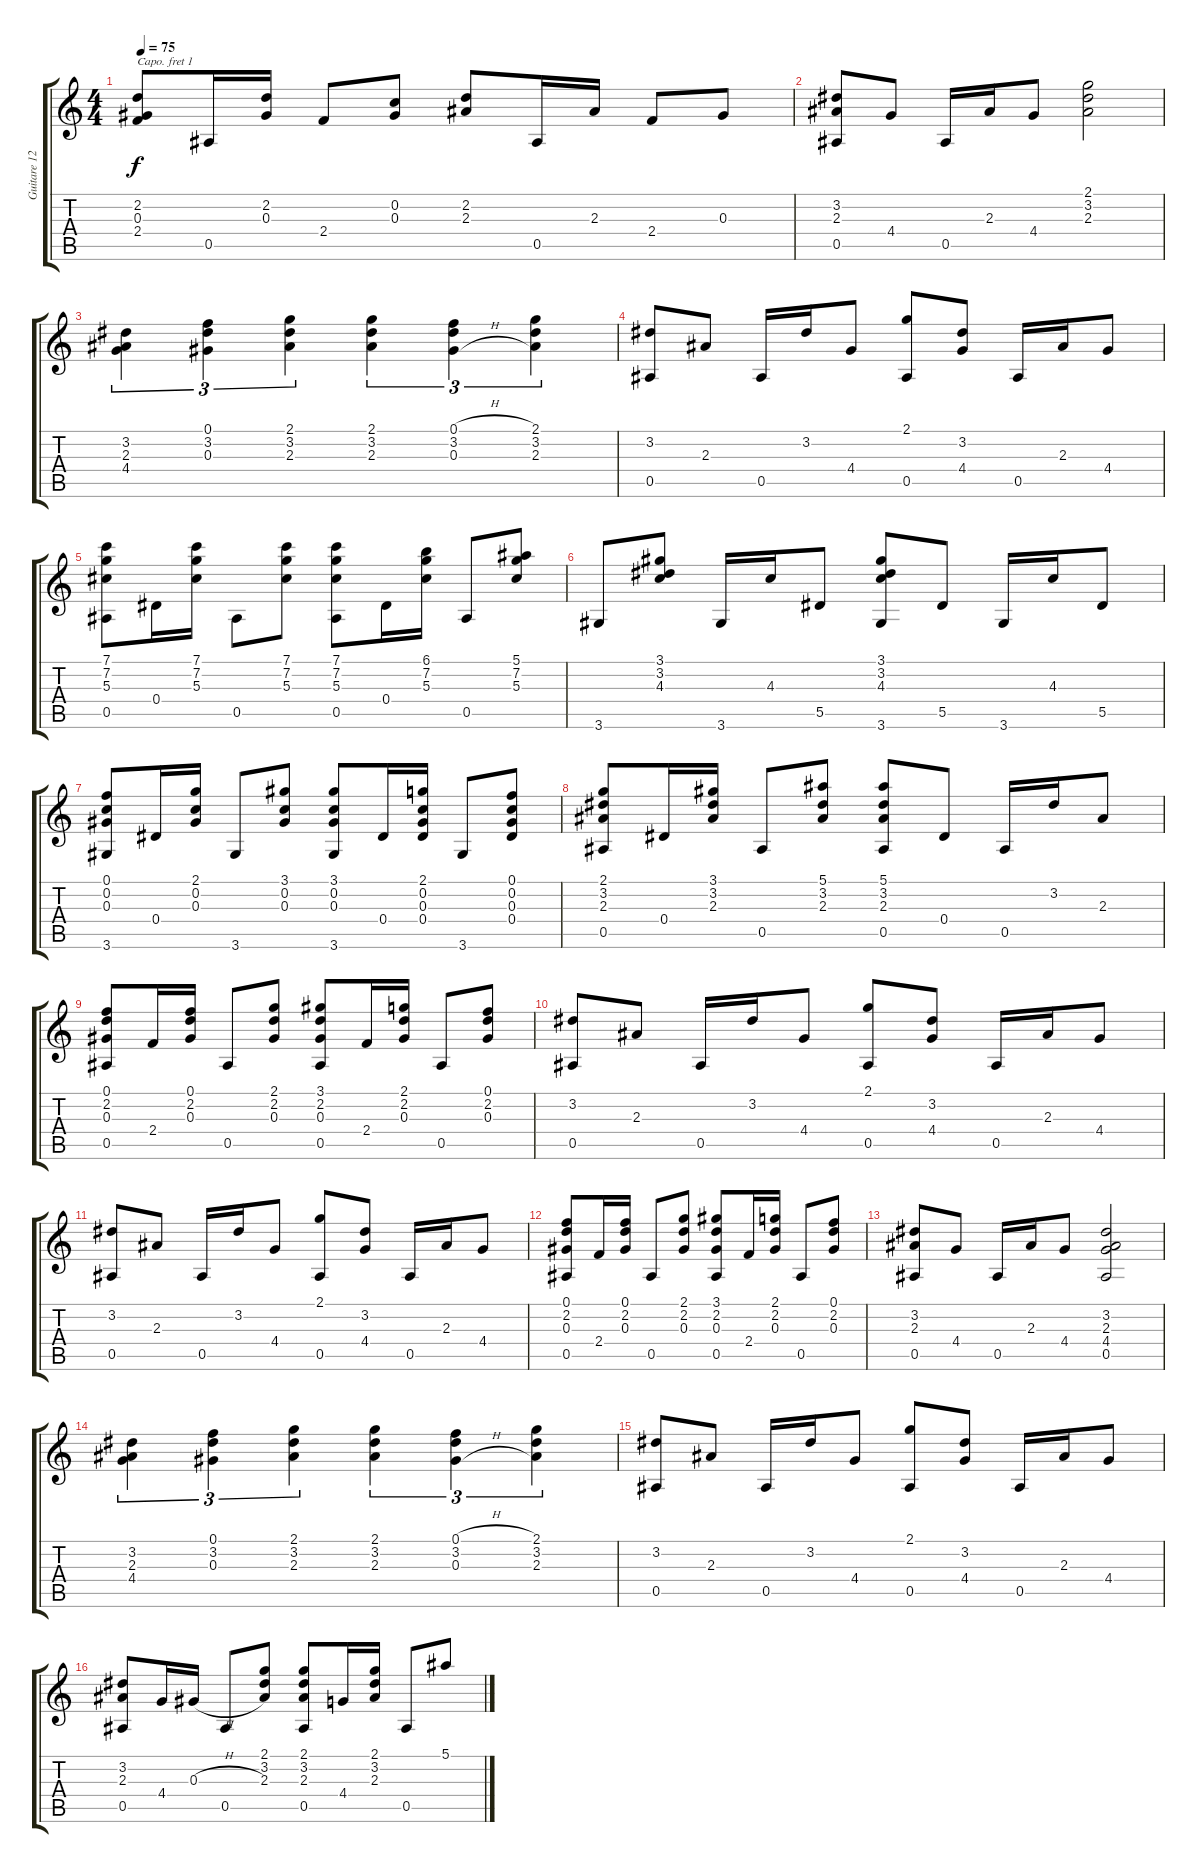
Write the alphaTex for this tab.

\track ("Guitare 12 cordes" "Guitare 12") {instrument acousticguitarnylon}
\staff {score tabs}
\capo 1
\tuning (E4 B3 G3 D3 A2 E2) {hide}
\ts (4 4)
\tempo 75
\clef g2
\ks c
(2.2 0.3 2.4).8{dy f} 0.5.16 (2.2 0.3).16 2.4.8 (0.2 0.3).8 (2.2 2.3).8 0.5.16 2.3.16 2.4.8 0.3.8 |
(3.2 2.3 0.5).8 4.4.8 0.5.16 2.3.16 4.4.8 (2.1 3.2 2.3).2 |
(3.2 2.3 4.4).4{tu (3 2)} (0.1 3.2 0.3).4{tu (3 2)} (2.1 3.2 2.3).4{tu (3 2)} (2.1 3.2 2.3).4{tu (3 2)} (0.1{h} 3.2{h} 0.3{h}).4{tu (3 2)} (2.1 3.2 2.3).4{tu (3 2)} |
(3.2 0.5).8 2.3.8 0.5.16 3.2.16 4.4.8 (2.1 0.5).8 (3.2 4.4).8 0.5.16 2.3.16 4.4.8 |
(7.1 7.2 5.3 0.5).8 0.4.16 (7.1 7.2 5.3).16 0.5.8 (7.1 7.2 5.3).8 (7.1 7.2 5.3 0.5).8 0.4.16 (6.1 7.2 5.3).16 0.5.8 (5.1 7.2 5.3).8 |
3.6.8 (3.1 3.2 4.3).8 3.6.16 4.3.16 5.5.8 (3.1 3.2 4.3 3.6).8 5.5.8 3.6.16 4.3.16 5.5.8 |
(0.1 0.2 0.3 3.6).8 0.4.16 (2.1 0.2 0.3).16 3.6.8 (3.1 0.2 0.3).8 (3.1 0.2 0.3 3.6).8 0.4.16 (2.1 0.2 0.3 0.4).16 3.6.8 (0.1 0.2 0.3 0.4).8 |
(2.1 3.2 2.3 0.5).8 0.4.16 (3.1 3.2 2.3).16 0.5.8 (5.1 3.2 2.3).8 (5.1 3.2 2.3 0.5).8 0.4.8 0.5.16 3.2.16 2.3.8 |
(0.1 2.2 0.3 0.5).8 2.4.16 (0.1 2.2 0.3).16 0.5.8 (2.1 2.2 0.3).8 (3.1 2.2 0.3 0.5).8 2.4.16 (2.1 2.2 0.3).16 0.5.8 (0.1 2.2 0.3).8 |
(3.2 0.5).8 2.3.8 0.5.16 3.2.16 4.4.8 (2.1 0.5).8 (3.2 4.4).8 0.5.16 2.3.16 4.4.8 |
(3.2 0.5).8 2.3.8 0.5.16 3.2.16 4.4.8 (2.1 0.5).8 (3.2 4.4).8 0.5.16 2.3.16 4.4.8 |
(0.1 2.2 0.3 0.5).8 2.4.16 (0.1 2.2 0.3).16 0.5.8 (2.1 2.2 0.3).8 (3.1 2.2 0.3 0.5).8 2.4.16 (2.1 2.2 0.3).16 0.5.8 (0.1 2.2 0.3).8 |
(3.2 2.3 0.5).8 4.4.8 0.5.16 2.3.16 4.4.8 (3.2 2.3 4.4 0.5).2 |
(3.2 2.3 4.4).4{tu (3 2)} (0.1 3.2 0.3).4{tu (3 2)} (2.1 3.2 2.3).4{tu (3 2)} (2.1 3.2 2.3).4{tu (3 2)} (0.1{h} 3.2{h} 0.3{h}).4{tu (3 2)} (2.1 3.2 2.3).4{tu (3 2)} |
(3.2 0.5).8 2.3.8 0.5.16 3.2.16 4.4.8 (2.1 0.5).8 (3.2 4.4).8 0.5.16 2.3.16 4.4.8 |
(3.2 2.3 0.5).8 4.4.16 0.3{h}.16 0.5.8 (2.1 3.2 2.3).8 (2.1 3.2 2.3 0.5).8 4.4.16 (2.1 3.2 2.3).16 0.5.8 5.1.8
